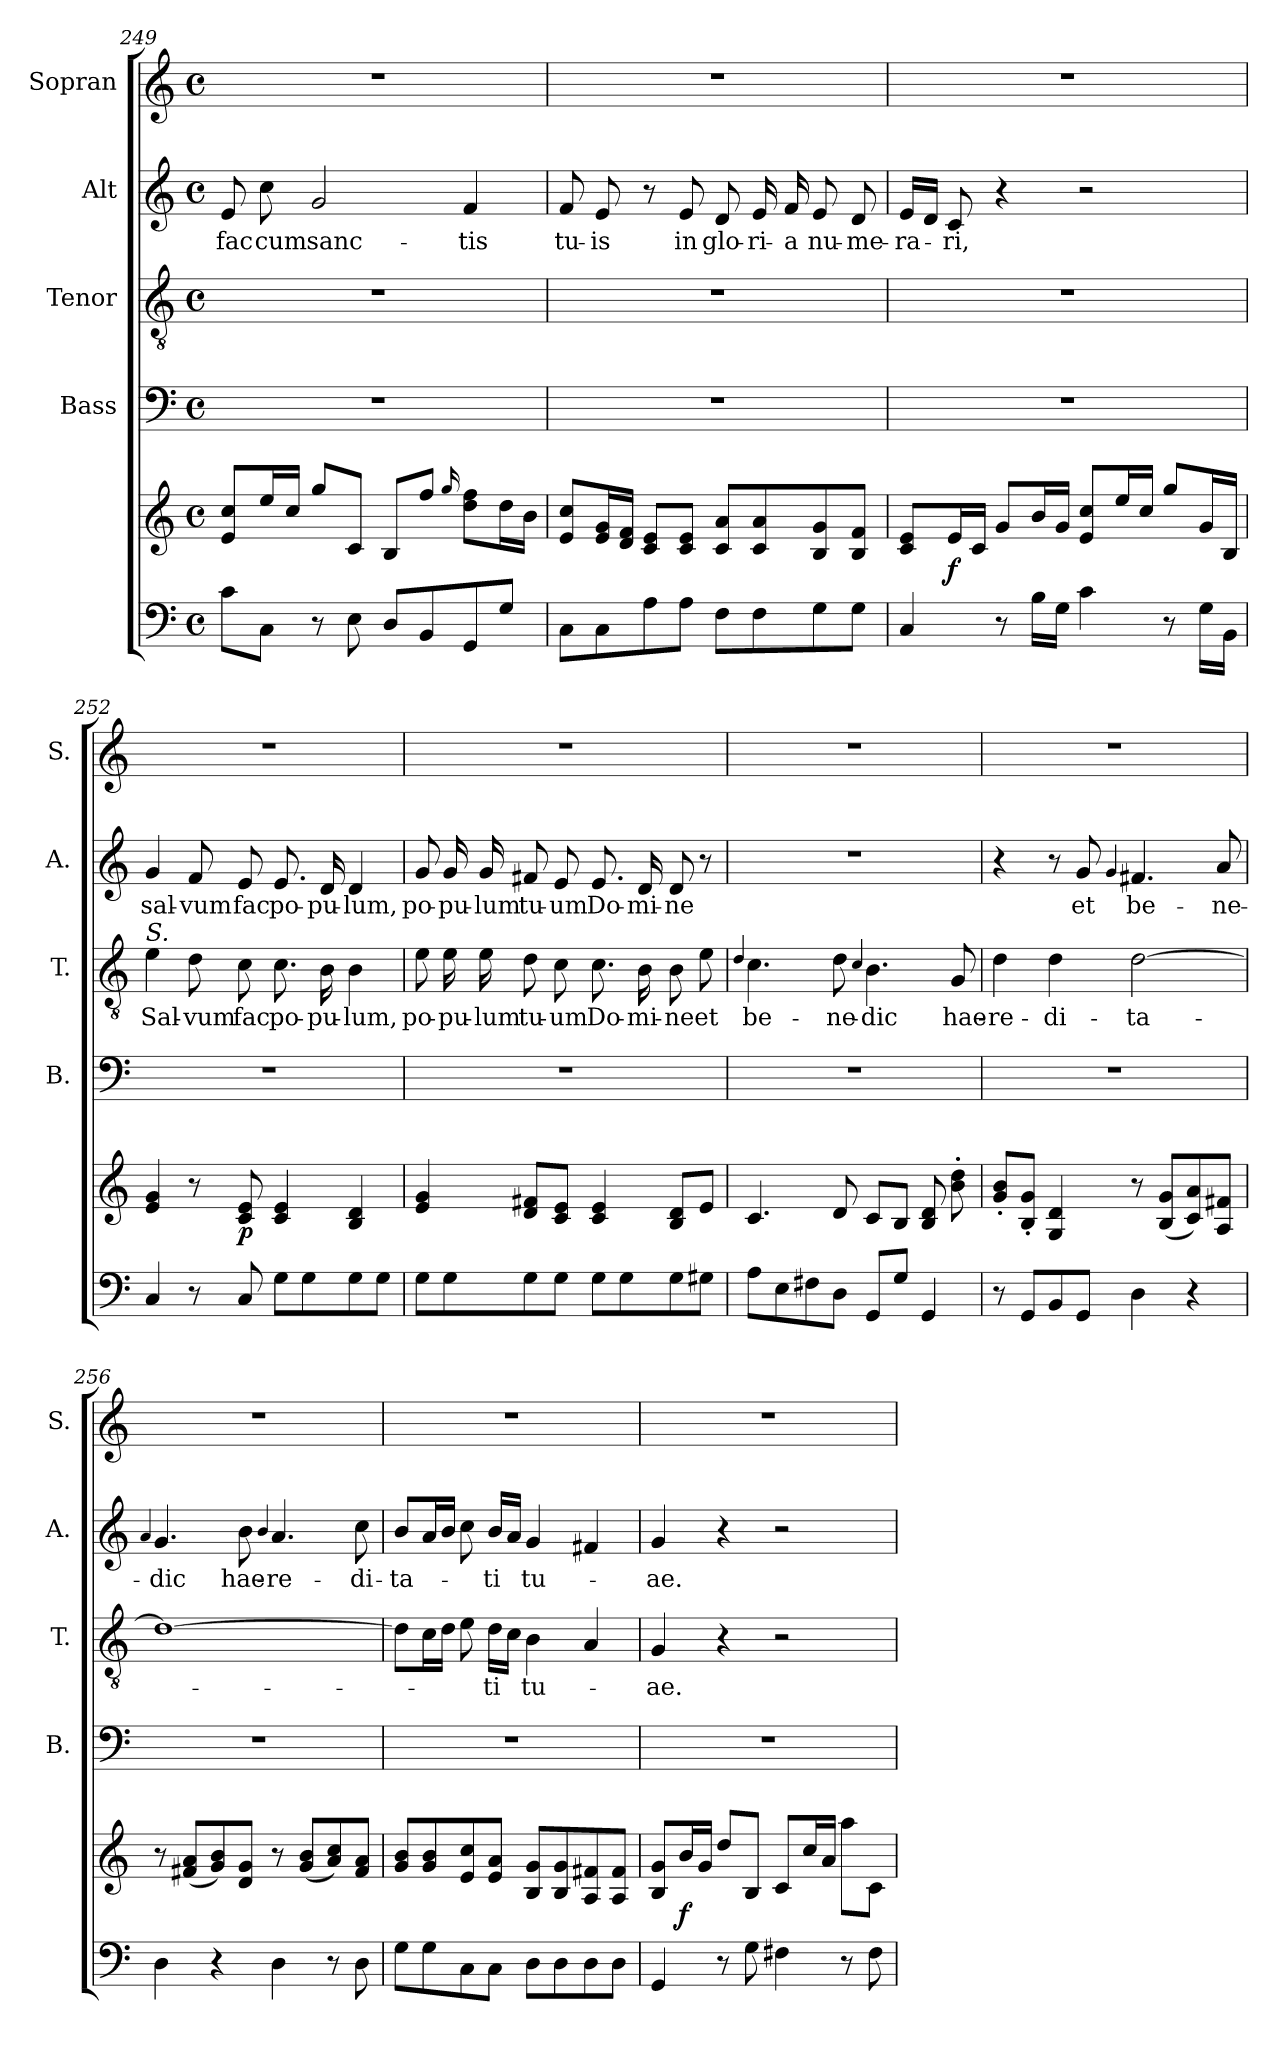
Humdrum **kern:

**kern	**kern	**dynam	**kern	**kern	**text	**kern	**text	**kern
*part5	*part5	*part5	*part4	*part3	*part3	*part2	*part2	*part1
*staff6	*staff5	*staff5/6	*staff4	*staff3	*staff3	*staff2	*staff2	*staff1
*	*	*	*I"Bass	*I"Tenor	*	*I"Alt	*	*I"Sopran
*	*	*	*I'B.	*I'T.	*	*I'A.	*	*I'S.
*clefF4	*clefG2	*	*clefF4	*clefGv2	*	*clefG2	*	*clefG2
*k[]	*k[]	*	*k[]	*k[]	*	*k[]	*	*k[]
*C:	*C:	*	*C:	*C:	*	*C:	*	*C:
*M4/4	*M4/4	*	*M4/4	*M4/4	*	*M4/4	*	*M4/4
*met(c)	*met(c)	*	*met(c)	*met(c)	*	*met(c)	*	*met(c)
=249	=249	=249	=249	=249	=249	=249	=249	=249
!	!	!	!	!	!	!	!LO:LY:b	!
8c\L	8e/ 8cc/L	.	1r	1r	.	8e/	fac	1r
!	!	!	!	!	!	!	!LO:LY:b	!
8C\J	16ee/L	.	.	.	.	8cc\	cum	.
.	16cc/JJ	.	.	.	.	.	.	.
!	!	!	!	!	!	!	!LO:LY:b	!
8r	8gg/L	.	.	.	.	2g/	sanc-	.
8E\	8c/J	.	.	.	.	.	.	.
8D/L	8B/L	.	.	.	.	.	.	.
8BB/	8ff/J	.	.	.	.	.	.	.
.	16qqgg/	.	.	.	.	.	.	.
!	!	!	!	!	!	!	!LO:LY:b	!
8GG/	8dd\ 8ff\L	.	.	.	.	4f/	-tis	.
8G/J	16dd\L	.	.	.	.	.	.	.
.	16b\JJ	.	.	.	.	.	.	.
=250	=250	=250	=250	=250	=250	=250	=250	=250
!	!	!	!	!	!	!	!LO:LY:b	!
8C\L	8e/ 8cc/L	.	1r	1r	.	8f/	tu-	1r
!	!	!	!	!	!	!	!LO:LY:b	!
8C\	16e/ 16g/L	.	.	.	.	8e/	-is	.
.	16d/ 16f/JJ	.	.	.	.	.	.	.
8A\	8c/ 8e/L	.	.	.	.	8r	.	.
!	!	!	!	!	!	!	!LO:LY:b	!
8A\J	8c/ 8e/J	.	.	.	.	8e/	in	.
!	!	!	!	!	!	!	!LO:LY:b	!
8F\L	8c/ 8a/L	.	.	.	.	8d/	glo-	.
!	!	!	!	!	!	!	!LO:LY:b	!
8F\	8c/ 8a/	.	.	.	.	16e/	-ri-	.
!	!	!	!	!	!	!	!LO:LY:b	!
.	.	.	.	.	.	16f/	-a	.
!	!	!	!	!	!	!	!LO:LY:b	!
8G\	8B/ 8g/	.	.	.	.	8e/	nu-	.
!	!	!	!	!	!	!	!LO:LY:b	!
8G\J	8B/ 8f/J	.	.	.	.	8d/	-me-	.
!!LO:LB:g=z
=251	=251	=251	=251	=251	=251	=251	=251	=251
!	!	!	!	!	!	!	!LO:LY:b	!
4C/	8c/ 8e/L	.	1r	1r	.	16e/LL	-ra-	1r
.	.	.	.	.	.	16d/JJ	.	.
!	!	!LO:DY:b	!	!	!	!	!LO:LY:b	!
.	16e/L	f	.	.	.	8c/	-ri,	.
.	16c/JJ	.	.	.	.	.	.	.
8r	8g/L	.	.	.	.	4r	.	.
16B\LL	16b/L	.	.	.	.	.	.	.
16G\JJ	16g/JJ	.	.	.	.	.	.	.
4c\	8e/ 8cc/L	.	.	.	.	2r	.	.
.	16ee/L	.	.	.	.	.	.	.
.	16cc/JJ	.	.	.	.	.	.	.
8r	8gg/L	.	.	.	.	.	.	.
16G\LL	16g/L	.	.	.	.	.	.	.
16BB\JJ	16B/JJ	.	.	.	.	.	.	.
=252	=252	=252	=252	=252	=252	=252	=252	=252
!	!	!	!	!LO:TX:a:i:t=S.	!	!	!	!
!	!	!	!	!	!LO:LY:b	!	!LO:LY:b	!
4C/	4e/ 4g/	.	1r	4e\	Sal-	4g/	sal-	1r
!	!	!	!	!	!LO:LY:b	!	!LO:LY:b	!
8r	8r	.	.	8d\	-vum	8f/	-vum	.
!	!	!LO:DY:b	!	!	!LO:LY:b	!	!LO:LY:b	!
8C/	8c/ 8e/	p	.	8c\	fac	8e/	fac	.
!	!	!	!	!	!LO:LY:b	!	!LO:LY:b	!
8G\L	4c/ 4e/	.	.	8.c\	po-	8.e/	po-	.
8G\	.	.	.	.	.	.	.	.
!	!	!	!	!	!LO:LY:b	!	!LO:LY:b	!
.	.	.	.	16B\	-pu-	16d/	-pu-	.
!	!	!	!	!	!LO:LY:b	!	!LO:LY:b	!
8G\	4B/ 4d/	.	.	4B\	-lum,	4d/	-lum,	.
8G\J	.	.	.	.	.	.	.	.
=253	=253	=253	=253	=253	=253	=253	=253	=253
!	!	!	!	!	!LO:LY:b	!	!LO:LY:b	!
8G\L	4e/ 4g/	.	1r	8e\	po-	8g/	po-	1r
!	!	!	!	!	!LO:LY:b	!	!LO:LY:b	!
8G\	.	.	.	16e\	-pu-	16g/	-pu-	.
!	!	!	!	!	!LO:LY:b	!	!LO:LY:b	!
.	.	.	.	16e\	-lum	16g/	-lum	.
!	!	!	!	!	!LO:LY:b	!	!LO:LY:b	!
8G\	8d/ 8f#X/L	.	.	8d\	tu-	8f#X/	tu-	.
!	!	!	!	!	!LO:LY:b	!	!LO:LY:b	!
8G\J	8c/ 8e/J	.	.	8c\	-um	8e/	-um	.
!	!	!	!	!	!LO:LY:b	!	!LO:LY:b	!
8G\L	4c/ 4e/	.	.	8.c\	Do-	8.e/	Do-	.
8G\	.	.	.	.	.	.	.	.
!	!	!	!	!	!LO:LY:b	!	!LO:LY:b	!
.	.	.	.	16B\	-mi-	16d/	-mi-	.
!	!	!	!	!	!LO:LY:b	!	!LO:LY:b	!
8G\	8B/ 8d/L	.	.	8B\	-ne	8d/	-ne	.
!	!	!	!	!	!LO:LY:b	!	!	!
8G#X\J	8e/J	.	.	8e\	et	8r	.	.
!!LO:PB:g=z
=254	=254	=254	=254	=254	=254	=254	=254	=254
.	.	.	.	4qqd/	.	.	.	.
!	!	!	!	!	!LO:LY:b	!	!	!
8A\L	4.c/	.	1r	4.c\	be-	1r	.	1r
8E\	.	.	.	.	.	.	.	.
8F#X\	.	.	.	.	.	.	.	.
!	!	!	!	!	!LO:LY:b	!	!	!
8D\J	8d/	.	.	8d\	-ne-	.	.	.
.	.	.	.	4qqc/	.	.	.	.
!	!	!	!	!	!LO:LY:b	!	!	!
8GG/L	8c/L	.	.	4.B\	-dic	.	.	.
8G/J	8B/J	.	.	.	.	.	.	.
4GG/	8B/ 8d/	.	.	.	.	.	.	.
!	!	!	!	!	!LO:LY:b	!	!	!
.	8b\'> 8dd\'>	.	.	8G/	hae-	.	.	.
=255	=255	=255	=255	=255	=255	=255	=255	=255
!	!	!	!	!	!LO:LY:b	!	!	!
8r	8g/'< 8b/'<L	.	1r	4d\	-re-	4r	.	1r
8GG/L	8B/'< 8g/'<J	.	.	.	.	.	.	.
!	!	!	!	!	!LO:LY:b	!	!	!
8BB/	4G/ 4d/	.	.	4d\	-di-	8r	.	.
!	!	!	!	!	!	!	!LO:LY:b	!
8GG/J	.	.	.	.	.	8g/	et	.
.	.	.	.	.	.	4qqg/	.	.
!	!	!	!	!	!LO:LY:b	!	!LO:LY:b	!
4D\	8r	.	.	[2d\	-ta-	4.f#X/	be-	.
.	(<8B/ 8g/L	.	.	.	.	.	.	.
4r	8c/ 8a/)	.	.	.	.	.	.	.
!	!	!	!	!	!	!	!LO:LY:b	!
.	8A/ 8f#X/J	.	.	.	.	8a/	-ne-	.
=256	=256	=256	=256	=256	=256	=256	=256	=256
.	.	.	.	.	.	4qqa/	.	.
!	!	!	!	!	!	!	!LO:LY:b	!
4D\	8r	.	1r	1d_	.	4.g/	-dic	1r
.	(<8f#X/ 8a/L	.	.	.	.	.	.	.
4r	8g/ 8b/)	.	.	.	.	.	.	.
!	!	!	!	!	!	!	!LO:LY:b	!
.	8d/ 8g/J	.	.	.	.	8b\	hae-	.
.	.	.	.	.	.	4qqb/	.	.
!	!	!	!	!	!	!	!LO:LY:b	!
4D\	8r	.	.	.	.	4.a/	-re-	.
.	(<8g/ 8b/L	.	.	.	.	.	.	.
8r	8a/ 8cc/)	.	.	.	.	.	.	.
!	!	!	!	!	!	!	!LO:LY:b	!
8D\	8f#/ 8a/J	.	.	.	.	8cc\	-di-	.
=257	=257	=257	=257	=257	=257	=257	=257	=257
!	!	!	!	!	!	!	!LO:LY:b	!
8G\L	8g/ 8b/L	.	1r	8d\L]	.	8b/L	-ta-	1r
8G\	8g/ 8b/	.	.	16c\L	.	16a/L	.	.
.	.	.	.	16d\JJ	.	16b/JJ	.	.
8C\	8e/ 8cc/	.	.	8e\	.	8cc\	.	.
!	!	!	!	!	!LO:LY:b	!	!LO:LY:b	!
8C\J	8e/ 8a/J	.	.	16d\LL	-ti	16b/LL	-ti	.
.	.	.	.	16c\JJ	.	16a/JJ	.	.
!	!	!	!	!	!LO:LY:b	!	!LO:LY:b	!
8D\L	8B/ 8g/L	.	.	4B\	tu-	4g/	tu-	.
8D\	8B/ 8g/	.	.	.	.	.	.	.
8D\	8A/ 8f#X/	.	.	4A/	.	4f#X/	.	.
8D\J	8A/ 8f#/J	.	.	.	.	.	.	.
!!LO:LB:g=z
=258	=258	=258	=258	=258	=258	=258	=258	=258
!	!	!	!	!	!LO:LY:b	!	!LO:LY:b	!
4GG/	8B/ 8g/L	.	1r	4G/	-ae.	4g/	-ae.	1r
!	!	!LO:DY:b	!	!	!	!	!	!
.	16b/L	f	.	.	.	.	.	.
.	16g/JJ	.	.	.	.	.	.	.
8r	8dd/L	.	.	4r	.	4r	.	.
8G\	8B/J	.	.	.	.	.	.	.
4F#X\	8c/L	.	.	2r	.	2r	.	.
.	16cc/L	.	.	.	.	.	.	.
.	16a/JJ	.	.	.	.	.	.	.
8r	8aa\L	.	.	.	.	.	.	.
8F#\	8c\J	.	.	.	.	.	.	.
=	=	=	=	=	=	=	=	=
*-	*-	*-	*-	*-	*-	*-	*-	*-
